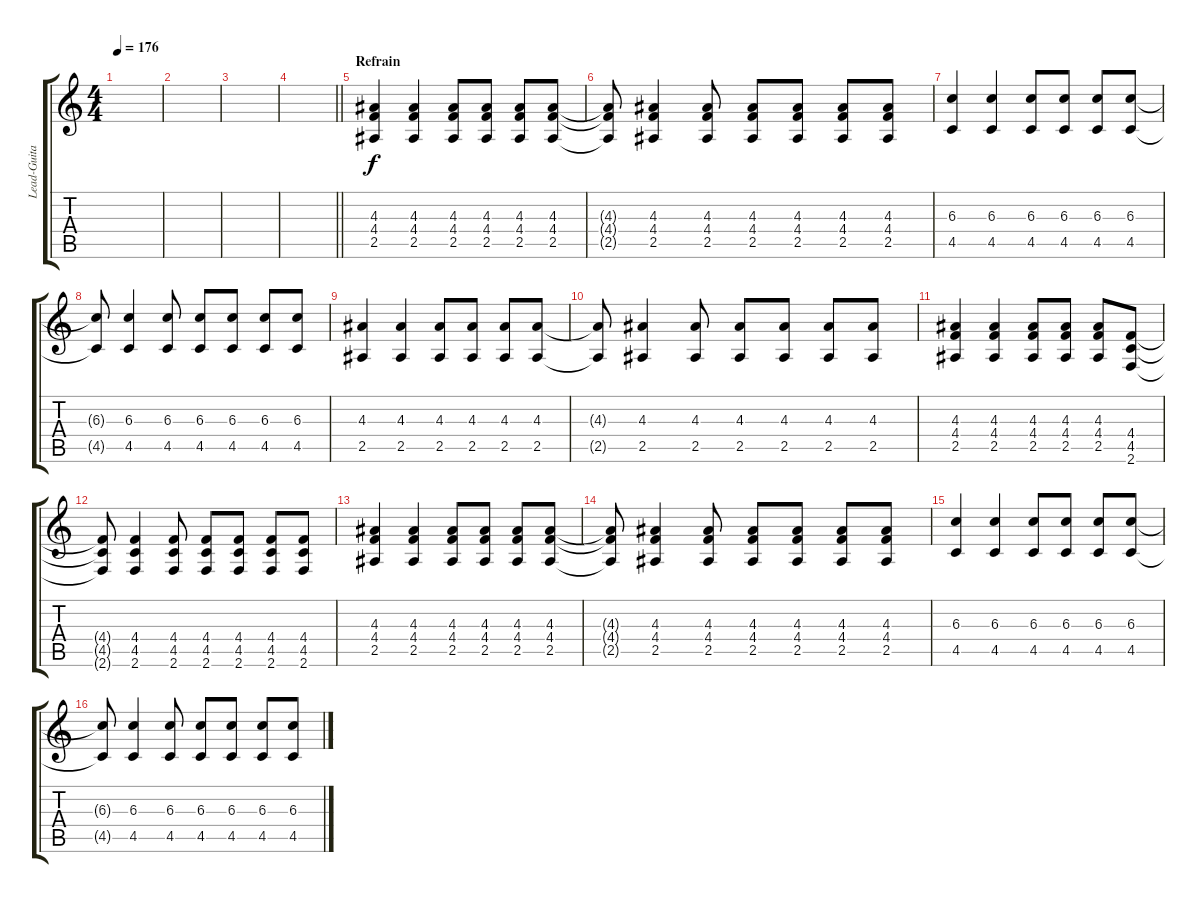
\track ("Lead-Guitar" "Lead-Guita") {instrument distortionguitar}
\staff {score tabs}
\tuning (Eb4 Bb3 Gb3 Db3 Ab2 Eb2) {hide}
\ts (4 4)
\tempo 176
\clef g2
\ks c
|
|
|
\barLineRight lightlight
|
\section ("" "Refrain")
(4.3 4.4 2.5).4 (4.3 4.4 2.5).4 (4.3 4.4 2.5).8 (4.3 4.4 2.5).8 (4.3 4.4 2.5).8 (4.3 4.4 2.5).8 |
(4.3{t} 4.4{t} 2.5{t}).8 (4.3 4.4 2.5).4 (4.3 4.4 2.5).8 (4.3 4.4 2.5).8 (4.3 4.4 2.5).8 (4.3 4.4 2.5).8 (4.3 4.4 2.5).8 |
(6.3 4.5).4 (6.3 4.5).4 (6.3 4.5).8 (6.3 4.5).8 (6.3 4.5).8 (6.3 4.5).8 |
(6.3{t} 4.5{t}).8 (6.3 4.5).4 (6.3 4.5).8 (6.3 4.5).8 (6.3 4.5).8 (6.3 4.5).8 (6.3 4.5).8 |
(4.3 2.5).4 (4.3 2.5).4 (4.3 2.5).8 (4.3 2.5).8 (4.3 2.5).8 (4.3 2.5).8 |
(4.3{t} 2.5{t}).8 (4.3 2.5).4 (4.3 2.5).8 (4.3 2.5).8 (4.3 2.5).8 (4.3 2.5).8 (4.3 2.5).8 |
(4.3 4.4 2.5).4 (4.3 4.4 2.5).4 (4.3 4.4 2.5).8 (4.3 4.4 2.5).8 (4.3 4.4 2.5).8 (4.4 4.5 2.6).8 |
(4.4{t} 4.5{t} 2.6{t}).8 (4.4 4.5 2.6).4 (4.4 4.5 2.6).8 (4.4 4.5 2.6).8 (4.4 4.5 2.6).8 (4.4 4.5 2.6).8 (4.4 4.5 2.6).8 |
(4.3 4.4 2.5).4 (4.3 4.4 2.5).4 (4.3 4.4 2.5).8 (4.3 4.4 2.5).8 (4.3 4.4 2.5).8 (4.3 4.4 2.5).8 |
(4.3{t} 4.4{t} 2.5{t}).8 (4.3 4.4 2.5).4 (4.3 4.4 2.5).8 (4.3 4.4 2.5).8 (4.3 4.4 2.5).8 (4.3 4.4 2.5).8 (4.3 4.4 2.5).8 |
(6.3 4.5).4 (6.3 4.5).4 (6.3 4.5).8 (6.3 4.5).8 (6.3 4.5).8 (6.3 4.5).8 |
(6.3{t} 4.5{t}).8 (6.3 4.5).4 (6.3 4.5).8 (6.3 4.5).8 (6.3 4.5).8 (6.3 4.5).8 (6.3 4.5).8
